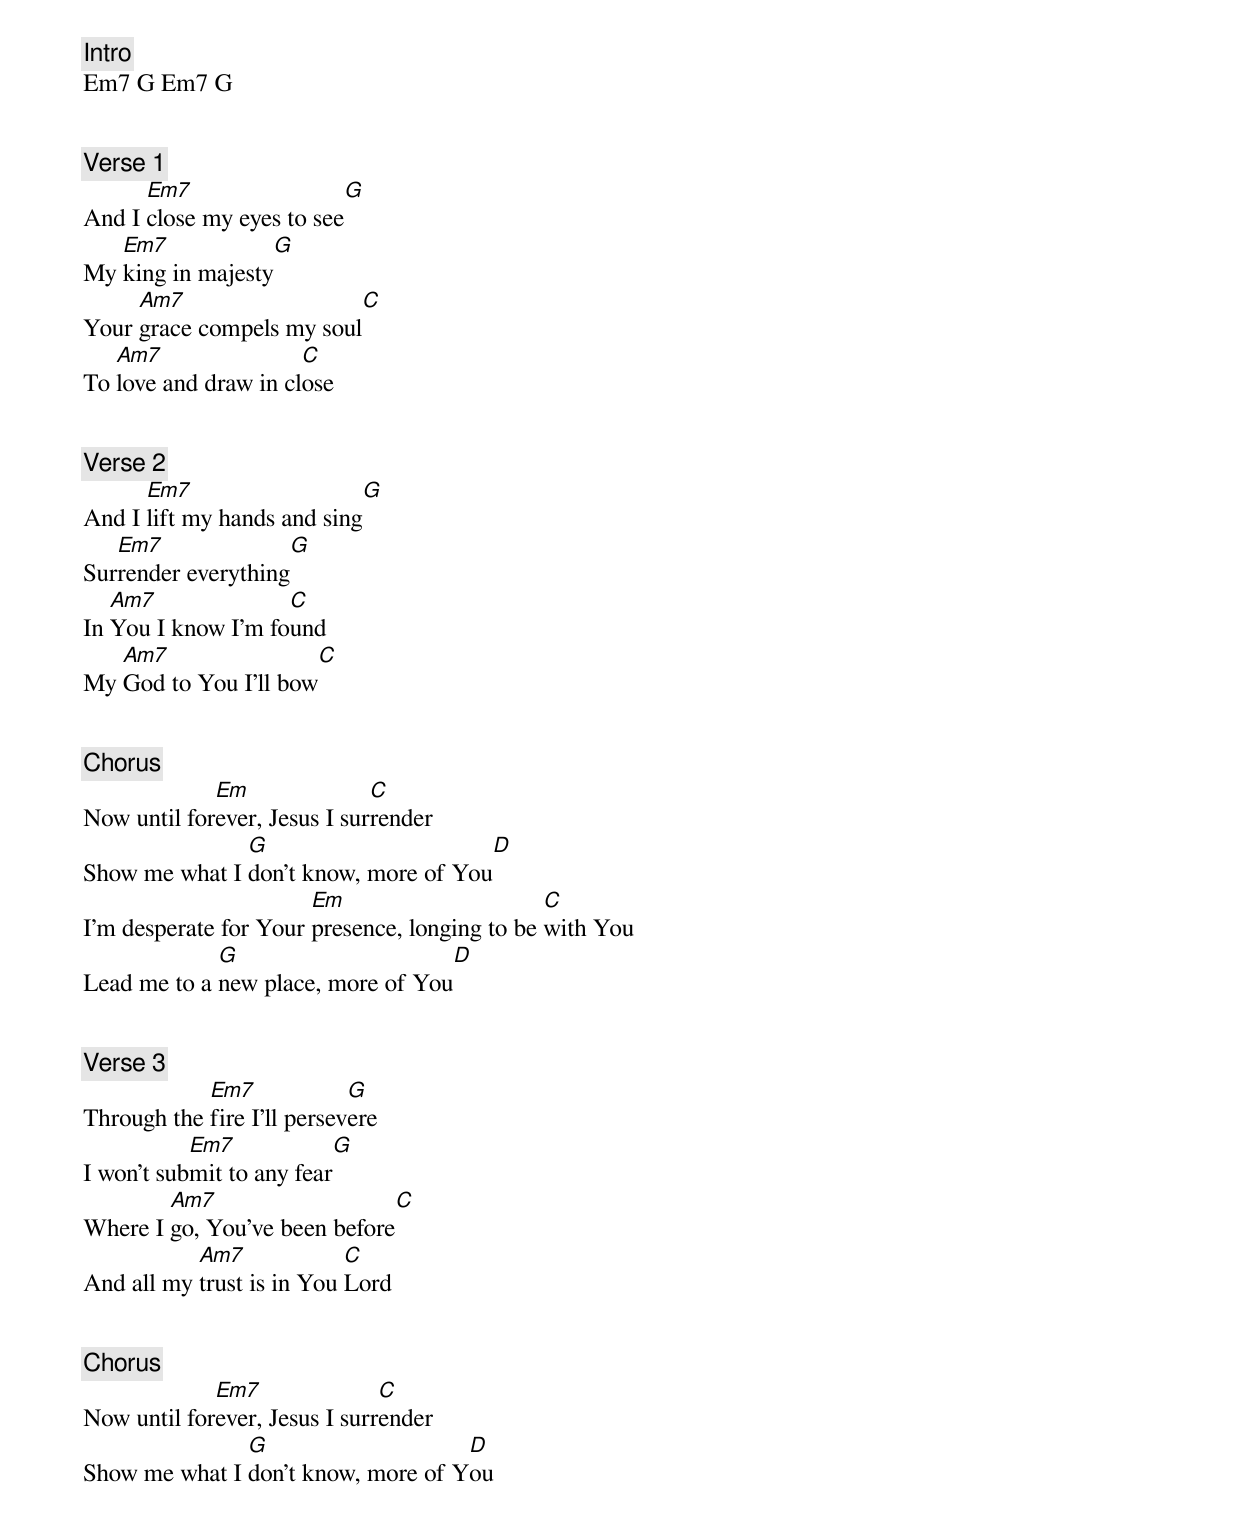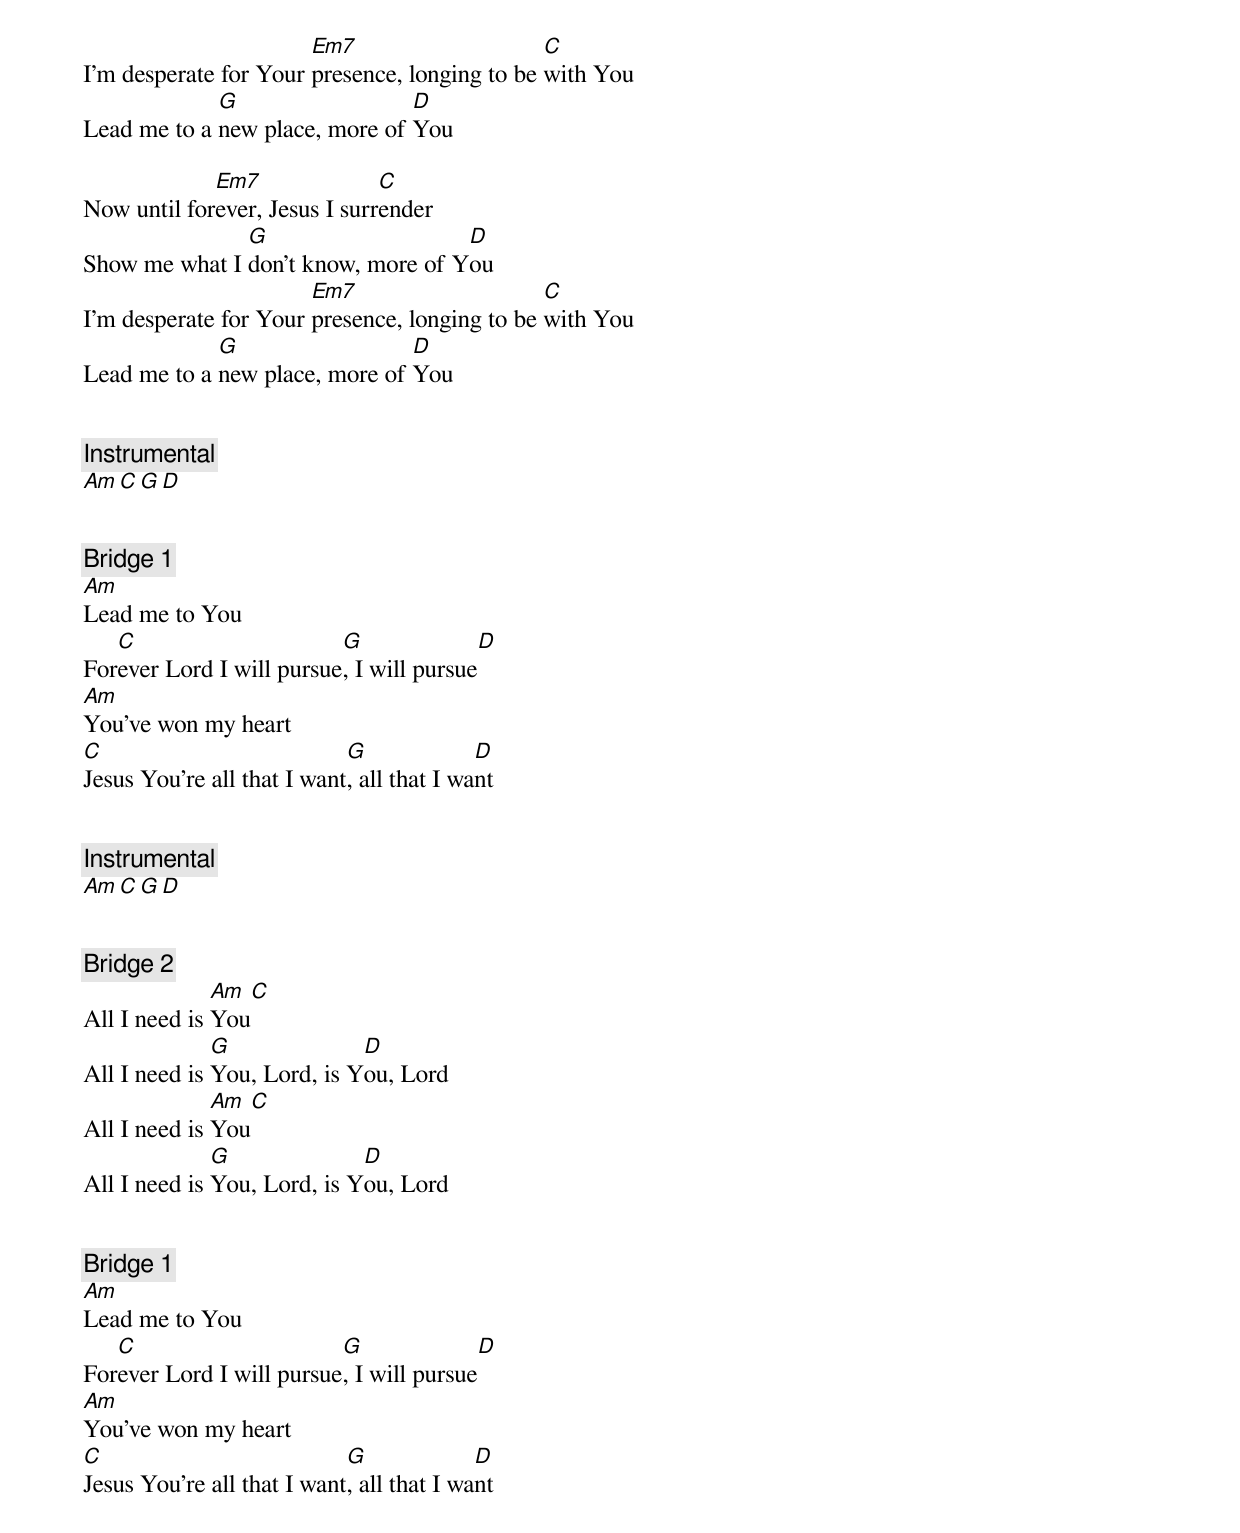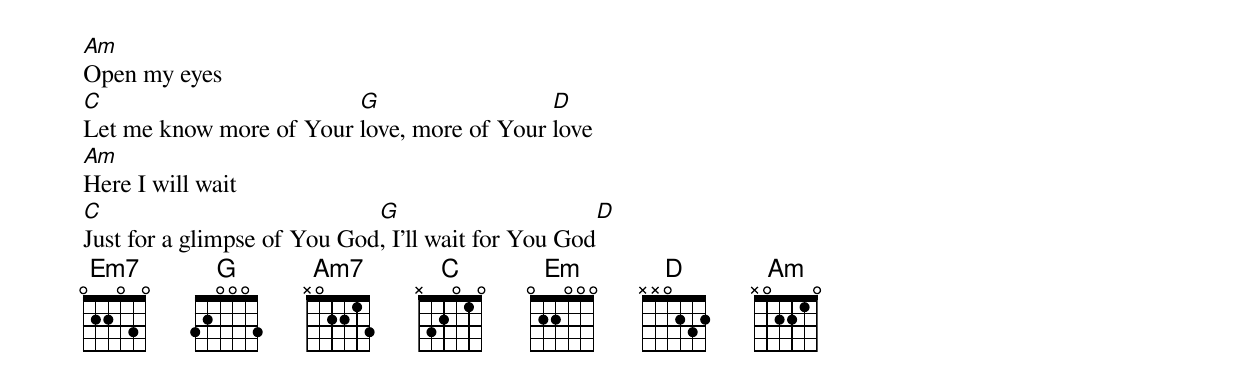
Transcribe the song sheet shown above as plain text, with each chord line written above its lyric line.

[Intro]
Em7 G Em7 G


[Verse 1]
      Em7                 G
And I close my eyes to see
   Em7            G
My king in majesty
     Am7                  C
Your grace compels my soul
   Am7                C
To love and draw in close


[Verse 2]
      Em7                   G
And I lift my hands and sing
   Em7              G
Surrender everything
   Am7              C
In You I know I'm found
   Am7                C
My God to You I'll bow


[Chorus]
             Em               C
Now until forever, Jesus I surrender
               G                      D
Show me what I don't know, more of You
                       Em                      C
I'm desperate for Your presence, longing to be with You
             G                     D
Lead me to a new place, more of You


[Verse 3]
            Em7             G
Through the fire I'll persevere
           Em7            G
I won't submit to any fear
        Am7                   C
Where I go, You've been before
           Am7             C
And all my trust is in You Lord


[Chorus]
             Em7               C
Now until forever, Jesus I surrender
               G                    D
Show me what I don't know, more of You
                       Em7                     C
I'm desperate for Your presence, longing to be with You
             G                  D
Lead me to a new place, more of You

             Em7               C
Now until forever, Jesus I surrender
               G                    D
Show me what I don't know, more of You
                       Em7                     C
I'm desperate for Your presence, longing to be with You
             G                  D
Lead me to a new place, more of You


[Instrumental]
Am C G D


[Bridge 1]
Am
Lead me to You
   C                      G              D
Forever Lord I will pursue, I will pursue
Am
You've won my heart
C                           G              D
Jesus You're all that I want, all that I want


[Instrumental]
Am C G D


[Bridge 2]
              Am  C
All I need is You
              G              D
All I need is You, Lord, is You, Lord
              Am  C
All I need is You
              G              D
All I need is You, Lord, is You, Lord


[Bridge 1]
Am
Lead me to You
   C                      G              D
Forever Lord I will pursue, I will pursue
Am
You've won my heart
C                           G              D
Jesus You're all that I want, all that I want

Am
Open my eyes
C                        G                  D
Let me know more of Your love, more of Your love
Am
Here I will wait
C                            G                      D
Just for a glimpse of You God, I'll wait for You God
